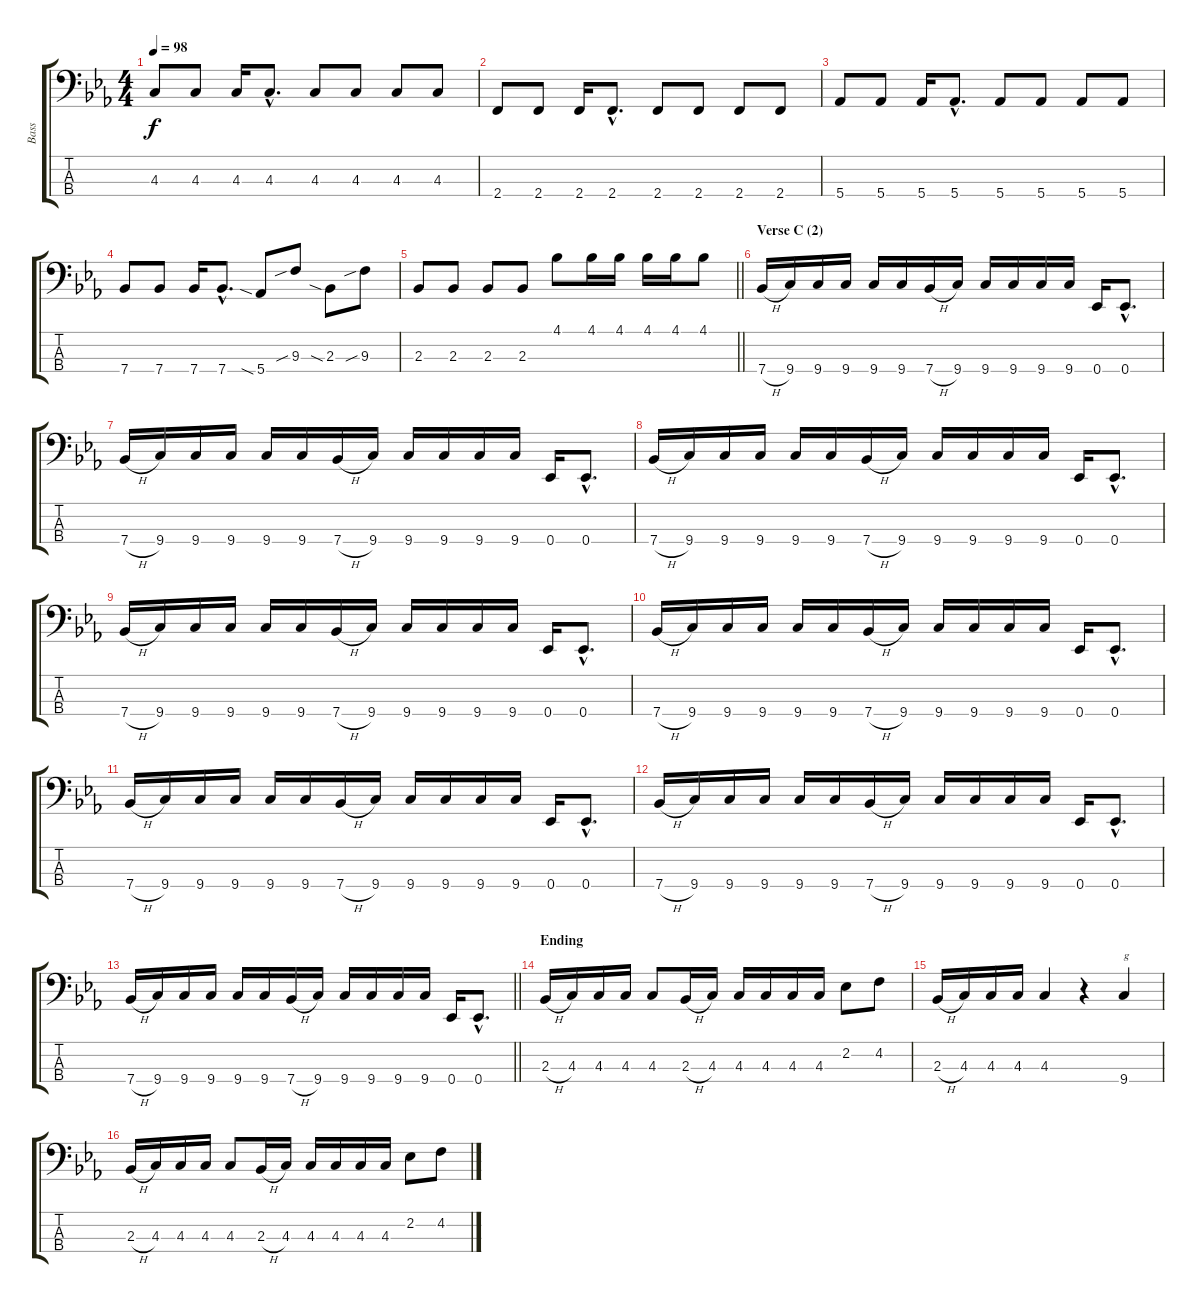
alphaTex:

\track ("Bass" "Bass") {instrument electricbasspick}
\staff {score tabs}
\tuning (Gb2 Db2 Ab1 Eb1) {hide}
\ts (4 4)
\tempo 98
\clef f4
\ks cminor
4.3.8{dy f} 4.3.8 4.3.16 4.3{hac}.8{d} 4.3.8 4.3.8 4.3.8 4.3.8 |
2.4.8 2.4.8 2.4.16 2.4{hac}.8{d} 2.4.8 2.4.8 2.4.8 2.4.8 |
5.4.8 5.4.8 5.4.16 5.4{hac}.8{d} 5.4.8 5.4.8 5.4.8 5.4.8 |
7.4.8 7.4.8 7.4.16 7.4{hac}.8{d} 5.4{sia}.8 9.3{sib}.8 2.3{sia}.8 9.3{sib}.8 |
\barLineRight lightlight
2.3.8 2.3.8 2.3.8 2.3.8 4.1.8 4.1.16 4.1.16 4.1.16 4.1.16 4.1.8 |
\section ("" "Verse C (2)")
7.4{h}.16 9.4.16 9.4.16 9.4.16 9.4.16 9.4.16 7.4{h}.16 9.4.16 9.4.16 9.4.16 9.4.16 9.4.16 0.4.16 0.4{hac}.8{d} |
7.4{h}.16 9.4.16 9.4.16 9.4.16 9.4.16 9.4.16 7.4{h}.16 9.4.16 9.4.16 9.4.16 9.4.16 9.4.16 0.4.16 0.4{hac}.8{d} |
7.4{h}.16 9.4.16 9.4.16 9.4.16 9.4.16 9.4.16 7.4{h}.16 9.4.16 9.4.16 9.4.16 9.4.16 9.4.16 0.4.16 0.4{hac}.8{d} |
7.4{h}.16 9.4.16 9.4.16 9.4.16 9.4.16 9.4.16 7.4{h}.16 9.4.16 9.4.16 9.4.16 9.4.16 9.4.16 0.4.16 0.4{hac}.8{d} |
7.4{h}.16 9.4.16 9.4.16 9.4.16 9.4.16 9.4.16 7.4{h}.16 9.4.16 9.4.16 9.4.16 9.4.16 9.4.16 0.4.16 0.4{hac}.8{d} |
7.4{h}.16 9.4.16 9.4.16 9.4.16 9.4.16 9.4.16 7.4{h}.16 9.4.16 9.4.16 9.4.16 9.4.16 9.4.16 0.4.16 0.4{hac}.8{d} |
7.4{h}.16 9.4.16 9.4.16 9.4.16 9.4.16 9.4.16 7.4{h}.16 9.4.16 9.4.16 9.4.16 9.4.16 9.4.16 0.4.16 0.4{hac}.8{d} |
\barLineRight lightlight
7.4{h}.16 9.4.16 9.4.16 9.4.16 9.4.16 9.4.16 7.4{h}.16 9.4.16 9.4.16 9.4.16 9.4.16 9.4.16 0.4.16 0.4{hac}.8{d} |
\section ("" "Ending")
2.3{h}.16 4.3.16 4.3.16 4.3.16 4.3.8 2.3{h}.16 4.3.16 4.3.16 4.3.16 4.3.16 4.3.16 2.2.8 4.2.8 |
2.3{h}.16 4.3.16 4.3.16 4.3.16 4.3.4 r.4 9.4.4{txt "g"} |
2.3{h}.16 4.3.16 4.3.16 4.3.16 4.3.8 2.3{h}.16 4.3.16 4.3.16 4.3.16 4.3.16 4.3.16 2.2.8 4.2.8
